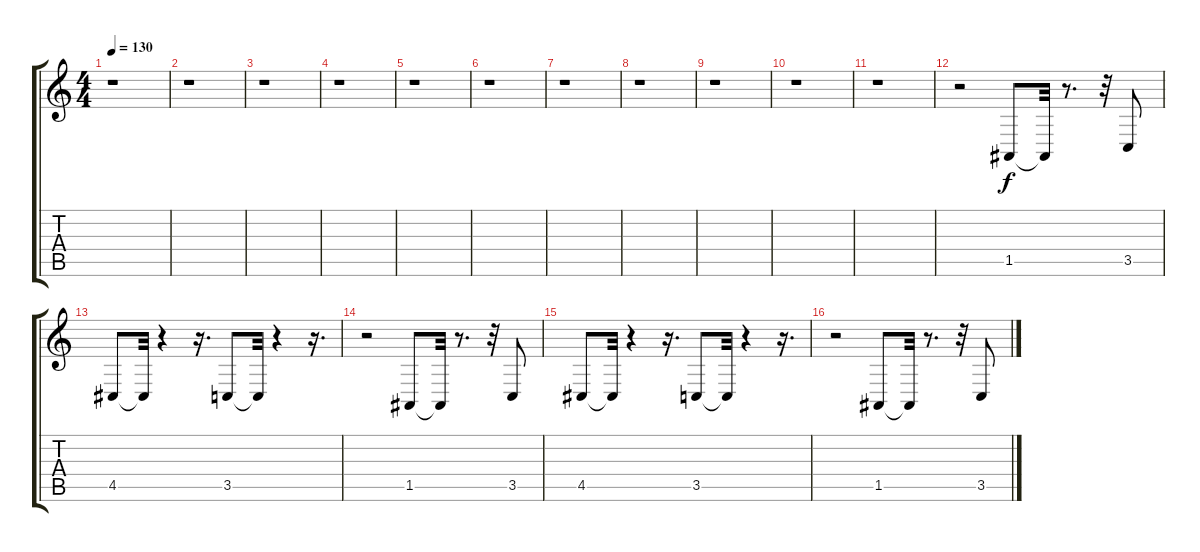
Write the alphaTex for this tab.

\track "" {instrument baritonesax}
\staff {score tabs}
\tuning (E4 B3 G3 D3 A2 E2) {hide}
\ts (4 4)
\tempo 130
\clef g2
\ks c
r.1{dy f} |
r.1 |
r.1 |
r.1 |
r.1 |
r.1 |
r.1 |
r.1 |
r.1 |
r.1 |
r.1 |
r.2 1.5.8 1.5{t}.32 r.8{d} r.32 3.5.8 |
4.5.8 4.5{t}.32 r.4 r.16{d} 3.5.8 3.5{t}.32 r.4 r.16{d} |
r.2 1.5.8 1.5{t}.32 r.8{d} r.32 3.5.8 |
4.5.8 4.5{t}.32 r.4 r.16{d} 3.5.8 3.5{t}.32 r.4 r.16{d} |
r.2 1.5.8 1.5{t}.32 r.8{d} r.32 3.5.8
